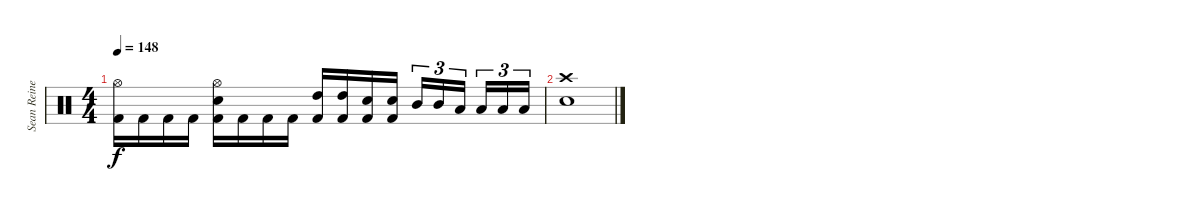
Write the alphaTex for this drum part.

\track ("Sean Reinert" "Sean Reine") {instrument percussion}
\staff {score}
\articulation defaults
\ts (4 4)
\tempo 148
\clef neutral
\ks c
("Hi-Hat (open)" "Kick (hit) 2").16{dy f} "Kick (hit) 2".16 "Kick (hit) 2".16 "Kick (hit) 2".16 ("Hi-Hat (open)" "Electric Snare (hit)" "Kick (hit) 2").16 "Kick (hit) 2".16 "Kick (hit) 2".16 "Kick (hit) 2".16 ("High Tom (hit)" "Kick (hit) 2").16 ("High Tom (hit)" "Kick (hit) 2").16 ("Electric Snare (hit)" "Kick (hit) 2").16 ("Electric Snare (hit)" "Kick (hit) 2").16 "Mid Tom (hit)".16{tu (3 2)} "Mid Tom (hit)".16{tu (3 2)} "Low Tom (hit)".16{tu (3 2)} "Low Tom (hit)".16{tu (3 2)} "Low Tom (hit)".16{tu (3 2)} "Low Tom (hit)".16{tu (3 2)} |
("Crash high (hit)" "Electric Snare (hit)").1
